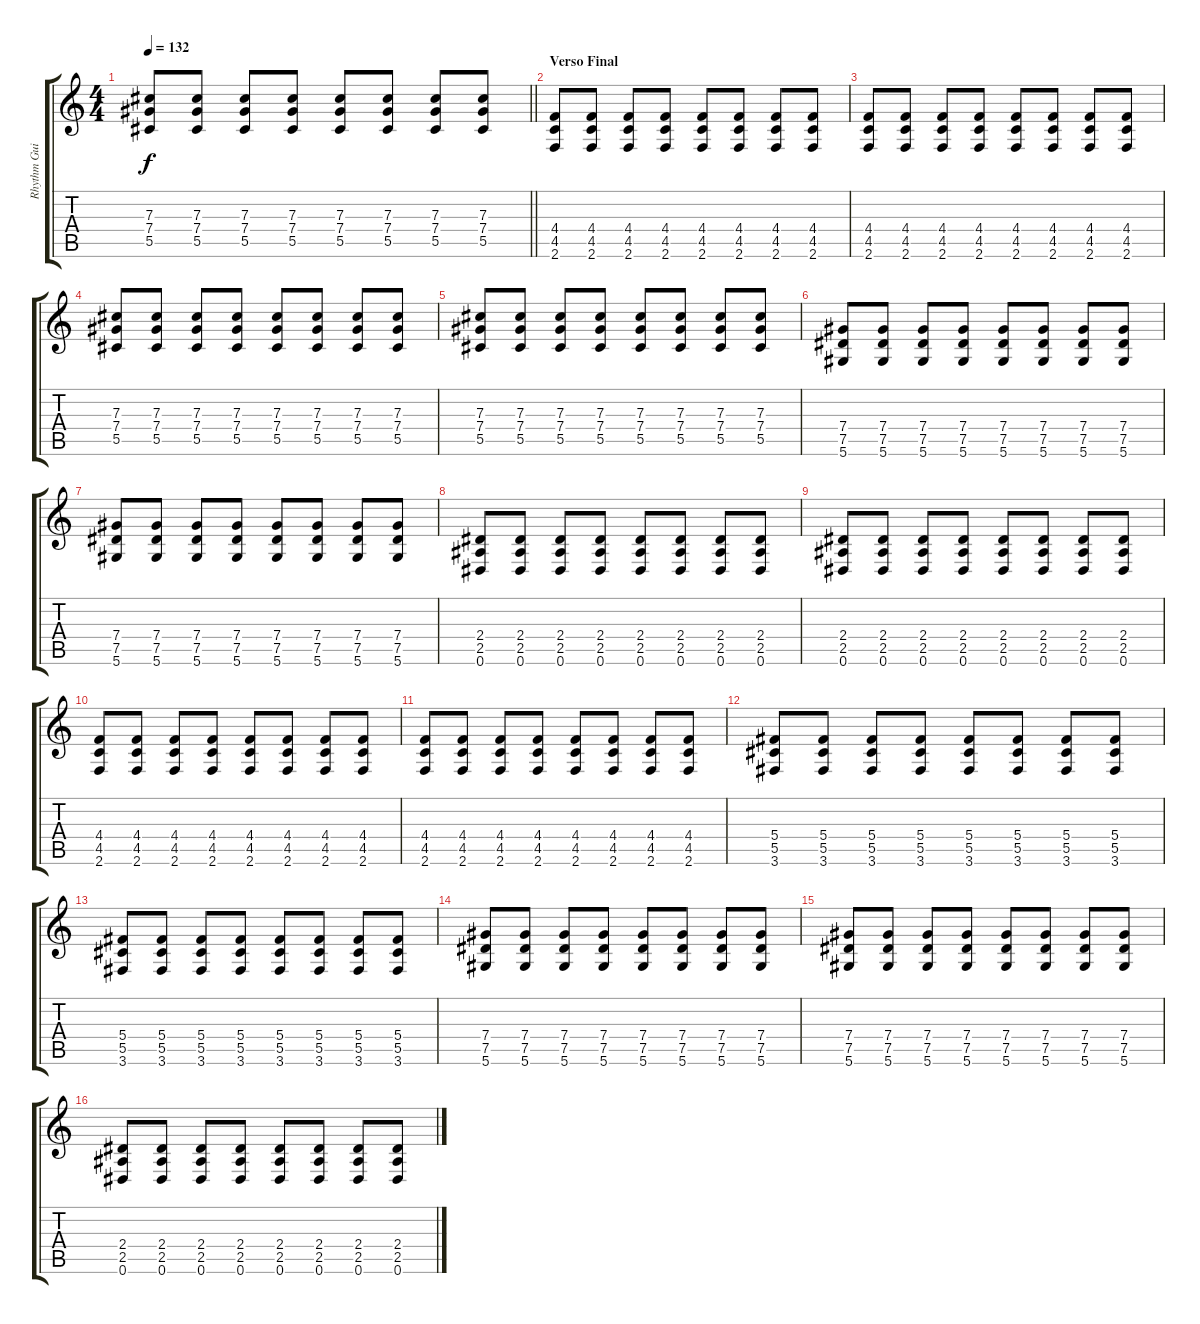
\track ("Rhythm Guitar" "Rhythm Gui") {instrument distortionguitar}
\staff {score tabs}
\tuning (Eb4 Bb3 Gb3 Db3 Ab2 Eb2) {hide}
\ts (4 4)
\tempo 132
\clef g2
\barLineRight lightlight
\ks c
(7.3 7.4 5.5).8{dy f} (7.3 7.4 5.5).8 (7.3 7.4 5.5).8 (7.3 7.4 5.5).8 (7.3 7.4 5.5).8 (7.3 7.4 5.5).8 (7.3 7.4 5.5).8 (7.3 7.4 5.5).8 |
\section ("" "Verso Final")
(4.4 4.5 2.6).8 (4.4 4.5 2.6).8 (4.4 4.5 2.6).8 (4.4 4.5 2.6).8 (4.4 4.5 2.6).8 (4.4 4.5 2.6).8 (4.4 4.5 2.6).8 (4.4 4.5 2.6).8 |
(4.4 4.5 2.6).8 (4.4 4.5 2.6).8 (4.4 4.5 2.6).8 (4.4 4.5 2.6).8 (4.4 4.5 2.6).8 (4.4 4.5 2.6).8 (4.4 4.5 2.6).8 (4.4 4.5 2.6).8 |
(7.3 7.4 5.5).8 (7.3 7.4 5.5).8 (7.3 7.4 5.5).8 (7.3 7.4 5.5).8 (7.3 7.4 5.5).8 (7.3 7.4 5.5).8 (7.3 7.4 5.5).8 (7.3 7.4 5.5).8 |
(7.3 7.4 5.5).8 (7.3 7.4 5.5).8 (7.3 7.4 5.5).8 (7.3 7.4 5.5).8 (7.3 7.4 5.5).8 (7.3 7.4 5.5).8 (7.3 7.4 5.5).8 (7.3 7.4 5.5).8 |
(7.4 7.5 5.6).8 (7.4 7.5 5.6).8 (7.4 7.5 5.6).8 (7.4 7.5 5.6).8 (7.4 7.5 5.6).8 (7.4 7.5 5.6).8 (7.4 7.5 5.6).8 (7.4 7.5 5.6).8 |
(7.4 7.5 5.6).8 (7.4 7.5 5.6).8 (7.4 7.5 5.6).8 (7.4 7.5 5.6).8 (7.4 7.5 5.6).8 (7.4 7.5 5.6).8 (7.4 7.5 5.6).8 (7.4 7.5 5.6).8 |
(2.4 2.5 0.6).8 (2.4 2.5 0.6).8 (2.4 2.5 0.6).8 (2.4 2.5 0.6).8 (2.4 2.5 0.6).8 (2.4 2.5 0.6).8 (2.4 2.5 0.6).8 (2.4 2.5 0.6).8 |
(2.4 2.5 0.6).8 (2.4 2.5 0.6).8 (2.4 2.5 0.6).8 (2.4 2.5 0.6).8 (2.4 2.5 0.6).8 (2.4 2.5 0.6).8 (2.4 2.5 0.6).8 (2.4 2.5 0.6).8 |
(4.4 4.5 2.6).8 (4.4 4.5 2.6).8 (4.4 4.5 2.6).8 (4.4 4.5 2.6).8 (4.4 4.5 2.6).8 (4.4 4.5 2.6).8 (4.4 4.5 2.6).8 (4.4 4.5 2.6).8 |
(4.4 4.5 2.6).8 (4.4 4.5 2.6).8 (4.4 4.5 2.6).8 (4.4 4.5 2.6).8 (4.4 4.5 2.6).8 (4.4 4.5 2.6).8 (4.4 4.5 2.6).8 (4.4 4.5 2.6).8 |
(5.4 5.5 3.6).8 (5.4 5.5 3.6).8 (5.4 5.5 3.6).8 (5.4 5.5 3.6).8 (5.4 5.5 3.6).8 (5.4 5.5 3.6).8 (5.4 5.5 3.6).8 (5.4 5.5 3.6).8 |
(5.4 5.5 3.6).8 (5.4 5.5 3.6).8 (5.4 5.5 3.6).8 (5.4 5.5 3.6).8 (5.4 5.5 3.6).8 (5.4 5.5 3.6).8 (5.4 5.5 3.6).8 (5.4 5.5 3.6).8 |
(7.4 7.5 5.6).8 (7.4 7.5 5.6).8 (7.4 7.5 5.6).8 (7.4 7.5 5.6).8 (7.4 7.5 5.6).8 (7.4 7.5 5.6).8 (7.4 7.5 5.6).8 (7.4 7.5 5.6).8 |
(7.4 7.5 5.6).8 (7.4 7.5 5.6).8 (7.4 7.5 5.6).8 (7.4 7.5 5.6).8 (7.4 7.5 5.6).8 (7.4 7.5 5.6).8 (7.4 7.5 5.6).8 (7.4 7.5 5.6).8 |
(2.4 2.5 0.6).8 (2.4 2.5 0.6).8 (2.4 2.5 0.6).8 (2.4 2.5 0.6).8 (2.4 2.5 0.6).8 (2.4 2.5 0.6).8 (2.4 2.5 0.6).8 (2.4 2.5 0.6).8
